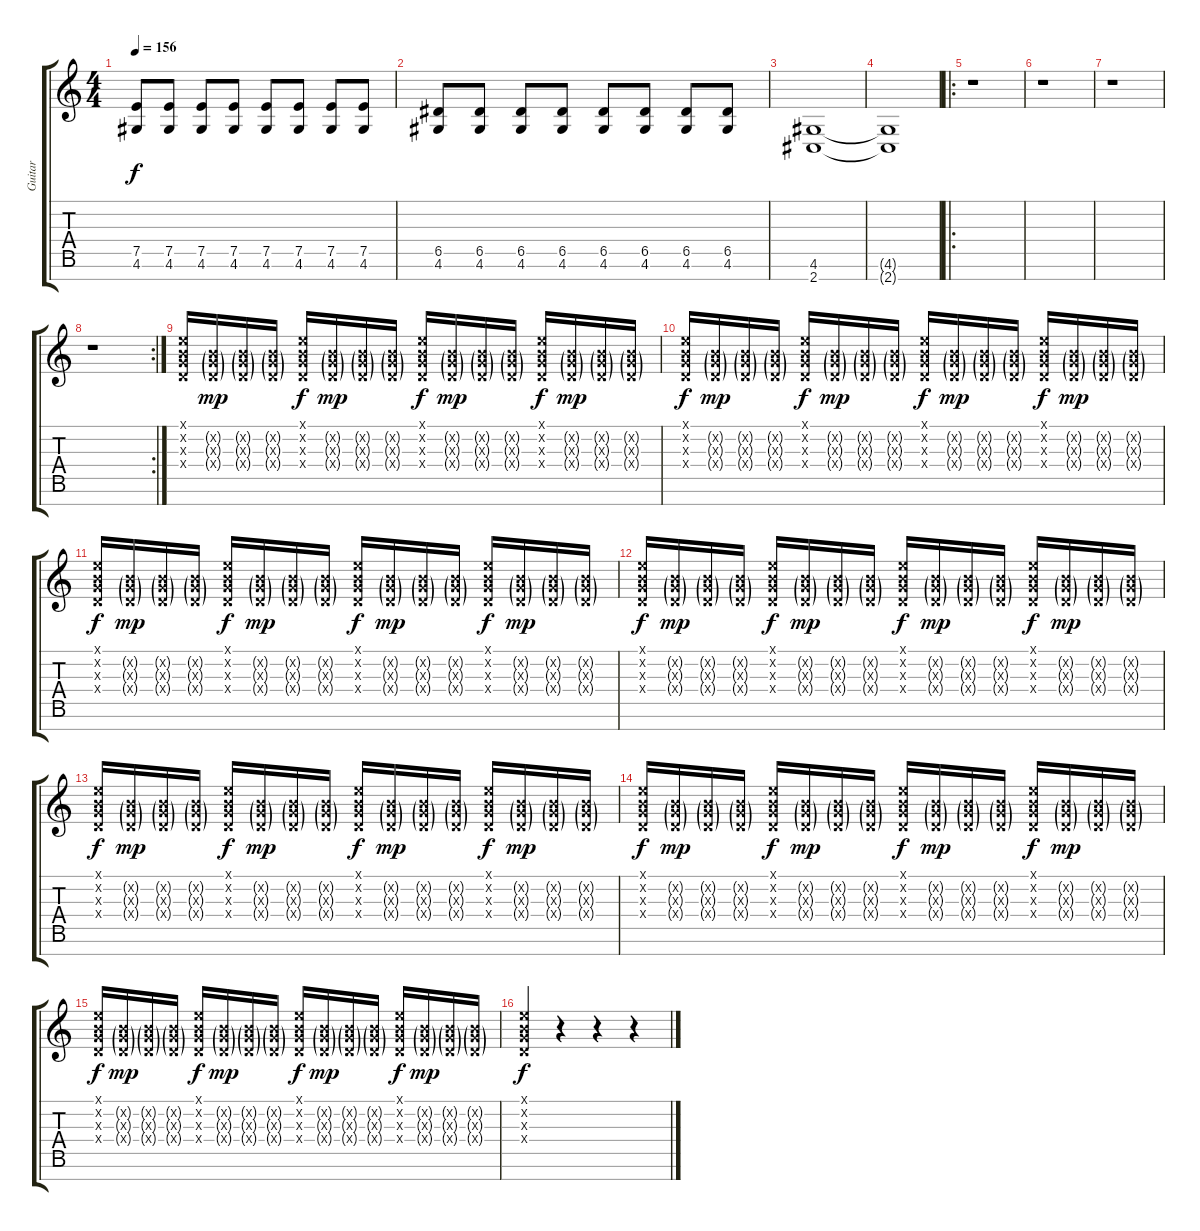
\track ("Guitar" "Guitar") {instrument distortionguitar}
\staff {score tabs}
\tuning (E4 B3 G3 D3 A2 E2 B1) {hide}
\ts (4 4)
\tempo 156
\clef g2
\ks c
(7.5 4.6).8{dy f} (7.5 4.6).8 (7.5 4.6).8 (7.5 4.6).8 (7.5 4.6).8 (7.5 4.6).8 (7.5 4.6).8 (7.5 4.6).8 |
(6.5 4.6).8 (6.5 4.6).8 (6.5 4.6).8 (6.5 4.6).8 (6.5 4.6).8 (6.5 4.6).8 (6.5 4.6).8 (6.5 4.6).8 |
(4.6 2.7).1{volume 7} |
(4.6{t} 2.7{t}).1 |
\ro
r.1 |
r.1 |
r.1 |
\rc 2
r.1 |
(0.1{x} 0.2{x} 0.3{x} 0.4{x}).16{volume 16} (0.2{g x} 0.3{g x} 0.4{g x}).16{dy mp} (0.2{g x} 0.3{g x} 0.4{g x}).16 (0.2{g x} 0.3{g x} 0.4{g x}).16 (0.1{x} 0.2{x} 0.3{x} 0.4{x}).16{dy f} (0.2{g x} 0.3{g x} 0.4{g x}).16{dy mp} (0.2{g x} 0.3{g x} 0.4{g x}).16 (0.2{g x} 0.3{g x} 0.4{g x}).16 (0.1{x} 0.2{x} 0.3{x} 0.4{x}).16{dy f} (0.2{g x} 0.3{g x} 0.4{g x}).16{dy mp} (0.2{g x} 0.3{g x} 0.4{g x}).16 (0.2{g x} 0.3{g x} 0.4{g x}).16 (0.1{x} 0.2{x} 0.3{x} 0.4{x}).16{dy f} (0.2{g x} 0.3{g x} 0.4{g x}).16{dy mp} (0.2{g x} 0.3{g x} 0.4{g x}).16 (0.2{g x} 0.3{g x} 0.4{g x}).16 |
(0.1{x} 0.2{x} 0.3{x} 0.4{x}).16{dy f} (0.2{g x} 0.3{g x} 0.4{g x}).16{dy mp} (0.2{g x} 0.3{g x} 0.4{g x}).16 (0.2{g x} 0.3{g x} 0.4{g x}).16 (0.1{x} 0.2{x} 0.3{x} 0.4{x}).16{dy f} (0.2{g x} 0.3{g x} 0.4{g x}).16{dy mp} (0.2{g x} 0.3{g x} 0.4{g x}).16 (0.2{g x} 0.3{g x} 0.4{g x}).16 (0.1{x} 0.2{x} 0.3{x} 0.4{x}).16{dy f} (0.2{g x} 0.3{g x} 0.4{g x}).16{dy mp} (0.2{g x} 0.3{g x} 0.4{g x}).16 (0.2{g x} 0.3{g x} 0.4{g x}).16 (0.1{x} 0.2{x} 0.3{x} 0.4{x}).16{dy f} (0.2{g x} 0.3{g x} 0.4{g x}).16{dy mp} (0.2{g x} 0.3{g x} 0.4{g x}).16 (0.2{g x} 0.3{g x} 0.4{g x}).16 |
(0.1{x} 0.2{x} 0.3{x} 0.4{x}).16{dy f} (0.2{g x} 0.3{g x} 0.4{g x}).16{dy mp} (0.2{g x} 0.3{g x} 0.4{g x}).16 (0.2{g x} 0.3{g x} 0.4{g x}).16 (0.1{x} 0.2{x} 0.3{x} 0.4{x}).16{dy f} (0.2{g x} 0.3{g x} 0.4{g x}).16{dy mp} (0.2{g x} 0.3{g x} 0.4{g x}).16 (0.2{g x} 0.3{g x} 0.4{g x}).16 (0.1{x} 0.2{x} 0.3{x} 0.4{x}).16{dy f} (0.2{g x} 0.3{g x} 0.4{g x}).16{dy mp} (0.2{g x} 0.3{g x} 0.4{g x}).16 (0.2{g x} 0.3{g x} 0.4{g x}).16 (0.1{x} 0.2{x} 0.3{x} 0.4{x}).16{dy f} (0.2{g x} 0.3{g x} 0.4{g x}).16{dy mp} (0.2{g x} 0.3{g x} 0.4{g x}).16 (0.2{g x} 0.3{g x} 0.4{g x}).16 |
(0.1{x} 0.2{x} 0.3{x} 0.4{x}).16{dy f} (0.2{g x} 0.3{g x} 0.4{g x}).16{dy mp} (0.2{g x} 0.3{g x} 0.4{g x}).16 (0.2{g x} 0.3{g x} 0.4{g x}).16 (0.1{x} 0.2{x} 0.3{x} 0.4{x}).16{dy f} (0.2{g x} 0.3{g x} 0.4{g x}).16{dy mp} (0.2{g x} 0.3{g x} 0.4{g x}).16 (0.2{g x} 0.3{g x} 0.4{g x}).16 (0.1{x} 0.2{x} 0.3{x} 0.4{x}).16{dy f} (0.2{g x} 0.3{g x} 0.4{g x}).16{dy mp} (0.2{g x} 0.3{g x} 0.4{g x}).16 (0.2{g x} 0.3{g x} 0.4{g x}).16 (0.1{x} 0.2{x} 0.3{x} 0.4{x}).16{dy f} (0.2{g x} 0.3{g x} 0.4{g x}).16{dy mp} (0.2{g x} 0.3{g x} 0.4{g x}).16 (0.2{g x} 0.3{g x} 0.4{g x}).16 |
(0.1{x} 0.2{x} 0.3{x} 0.4{x}).16{dy f} (0.2{g x} 0.3{g x} 0.4{g x}).16{dy mp} (0.2{g x} 0.3{g x} 0.4{g x}).16 (0.2{g x} 0.3{g x} 0.4{g x}).16 (0.1{x} 0.2{x} 0.3{x} 0.4{x}).16{dy f} (0.2{g x} 0.3{g x} 0.4{g x}).16{dy mp} (0.2{g x} 0.3{g x} 0.4{g x}).16 (0.2{g x} 0.3{g x} 0.4{g x}).16 (0.1{x} 0.2{x} 0.3{x} 0.4{x}).16{dy f} (0.2{g x} 0.3{g x} 0.4{g x}).16{dy mp} (0.2{g x} 0.3{g x} 0.4{g x}).16 (0.2{g x} 0.3{g x} 0.4{g x}).16 (0.1{x} 0.2{x} 0.3{x} 0.4{x}).16{dy f} (0.2{g x} 0.3{g x} 0.4{g x}).16{dy mp} (0.2{g x} 0.3{g x} 0.4{g x}).16 (0.2{g x} 0.3{g x} 0.4{g x}).16 |
(0.1{x} 0.2{x} 0.3{x} 0.4{x}).16{dy f} (0.2{g x} 0.3{g x} 0.4{g x}).16{dy mp} (0.2{g x} 0.3{g x} 0.4{g x}).16 (0.2{g x} 0.3{g x} 0.4{g x}).16 (0.1{x} 0.2{x} 0.3{x} 0.4{x}).16{dy f} (0.2{g x} 0.3{g x} 0.4{g x}).16{dy mp} (0.2{g x} 0.3{g x} 0.4{g x}).16 (0.2{g x} 0.3{g x} 0.4{g x}).16 (0.1{x} 0.2{x} 0.3{x} 0.4{x}).16{dy f} (0.2{g x} 0.3{g x} 0.4{g x}).16{dy mp} (0.2{g x} 0.3{g x} 0.4{g x}).16 (0.2{g x} 0.3{g x} 0.4{g x}).16 (0.1{x} 0.2{x} 0.3{x} 0.4{x}).16{dy f} (0.2{g x} 0.3{g x} 0.4{g x}).16{dy mp} (0.2{g x} 0.3{g x} 0.4{g x}).16 (0.2{g x} 0.3{g x} 0.4{g x}).16 |
(0.1{x} 0.2{x} 0.3{x} 0.4{x}).16{dy f} (0.2{g x} 0.3{g x} 0.4{g x}).16{dy mp} (0.2{g x} 0.3{g x} 0.4{g x}).16 (0.2{g x} 0.3{g x} 0.4{g x}).16 (0.1{x} 0.2{x} 0.3{x} 0.4{x}).16{dy f} (0.2{g x} 0.3{g x} 0.4{g x}).16{dy mp} (0.2{g x} 0.3{g x} 0.4{g x}).16 (0.2{g x} 0.3{g x} 0.4{g x}).16 (0.1{x} 0.2{x} 0.3{x} 0.4{x}).16{dy f} (0.2{g x} 0.3{g x} 0.4{g x}).16{dy mp} (0.2{g x} 0.3{g x} 0.4{g x}).16 (0.2{g x} 0.3{g x} 0.4{g x}).16 (0.1{x} 0.2{x} 0.3{x} 0.4{x}).16{dy f} (0.2{g x} 0.3{g x} 0.4{g x}).16{dy mp} (0.2{g x} 0.3{g x} 0.4{g x}).16 (0.2{g x} 0.3{g x} 0.4{g x}).16 |
(0.1{x} 0.2{x} 0.3{x} 0.4{x}).4{dy f} r.4 r.4 r.4
